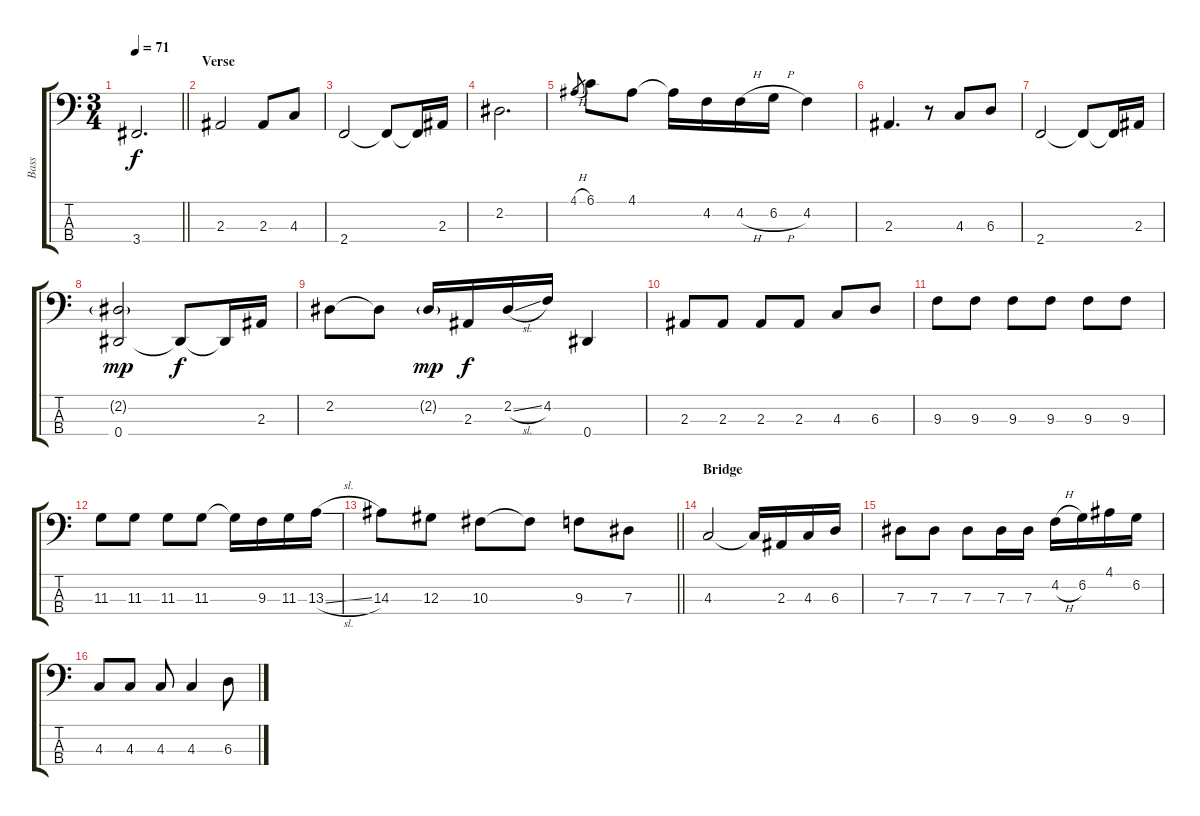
\track ("Bass" "Bass") {instrument electricbassfinger}
\staff {score tabs}
\tuning (Gb2 Db2 Ab1 Eb1) {hide}
\ts (3 4)
\tempo 71
\clef f4
\barLineRight lightlight
\ks c
3.4.2{d dy f} |
\section ("" "Verse")
2.3.2 2.3.8 4.3.8 |
2.4.2 2.4{t}.8 2.4{t}.16 2.3.16 |
2.2.2{d} |
4.1{h}.8{gr} 6.1.8 4.1.8 4.1{t}.16 4.2.16 4.2{h}.16 6.2{h}.16 4.2.4 |
2.3.4{d} r.8 4.3.8 6.3.8 |
2.4.2 2.4{t}.8 2.4{t}.16 2.3.16 |
(2.2{g} 0.4).2{dy mp} 0.4{t}.8{dy f} 0.4{t}.16 2.3.16 |
2.2.8 2.2{t}.8 2.2{g}.16{dy mp} 2.3.16{dy f} 2.2{sl}.16 4.2.16 0.4.4 |
2.3.8 2.3.8 2.3.8 2.3.8 4.3.8 6.3.8 |
9.3.8 9.3.8 9.3.8 9.3.8 9.3.8 9.3.8 |
11.3.8 11.3.8 11.3.8 11.3.8 11.3{t}.16 9.3.16 11.3.16 13.3{sl}.16 |
\barLineRight lightlight
14.3.8 12.3.8 10.3.8 10.3{t}.8 9.3.8 7.3.8 |
\section ("" "Bridge")
4.3.2 4.3{t}.16 2.3.16 4.3.16 6.3.16 |
7.3.8 7.3.8 7.3.8 7.3.16 7.3.16 4.2{h}.16 6.2.16 4.1.16 6.2.16 |
4.3.8 4.3.8 4.3.8 4.3.4 6.3{sl}.8
